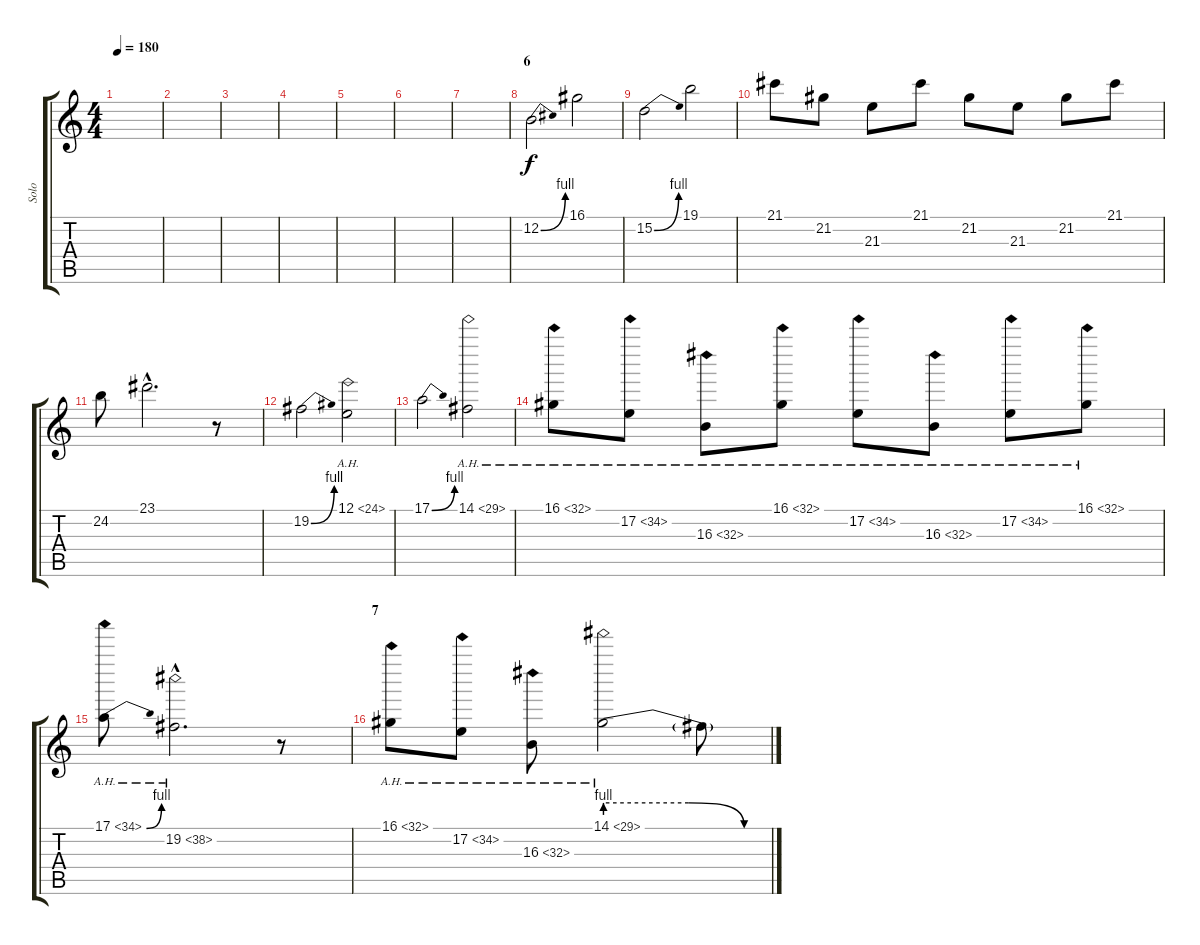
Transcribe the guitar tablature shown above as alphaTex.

\track ("Solo" "Solo") {instrument lead2sawtooth}
\staff {score tabs}
\tuning (E4 B3 G3 D3 A2 E2) {hide}
\ts (4 4)
\tempo 180
\clef g2
\ks c
|
|
|
|
|
|
|
\section ("" "6")
12.2{be (bend 0 0 60 4)}.2 16.1.2 |
15.2{be (bend 0 0 60 4)}.2 19.1.2 |
21.1.8 21.2.8 21.3.8 21.1.8 21.2.8 21.3.8 21.2.8 21.1.8 |
24.2.8 23.1{hac}.2{d} r.8 |
19.2{be (bend 0 0 60 4)}.2 12.1{ah 12}.2 |
17.1{be (bend 0 0 60 4)}.2 14.1{ah 15}.2 |
16.1{ah 16}.8 17.2{ah 17}.8 16.3{ah 16}.8 16.1{ah 16}.8 17.2{ah 17}.8 16.3{ah 16}.8 17.2{ah 17}.8 16.1{ah 16}.8 |
17.1{be (bend 0 0 60 4) ah 17}.8 19.2{ah 19 hac}.2{d} r.8 |
\section ("" "7")
16.1{ah 16}.8 17.2{ah 17}.8 16.3{ah 16}.8 14.1{be (custom 0 4 30 4 50 0 60 0) ah 15}.2 14.1{t}.8
